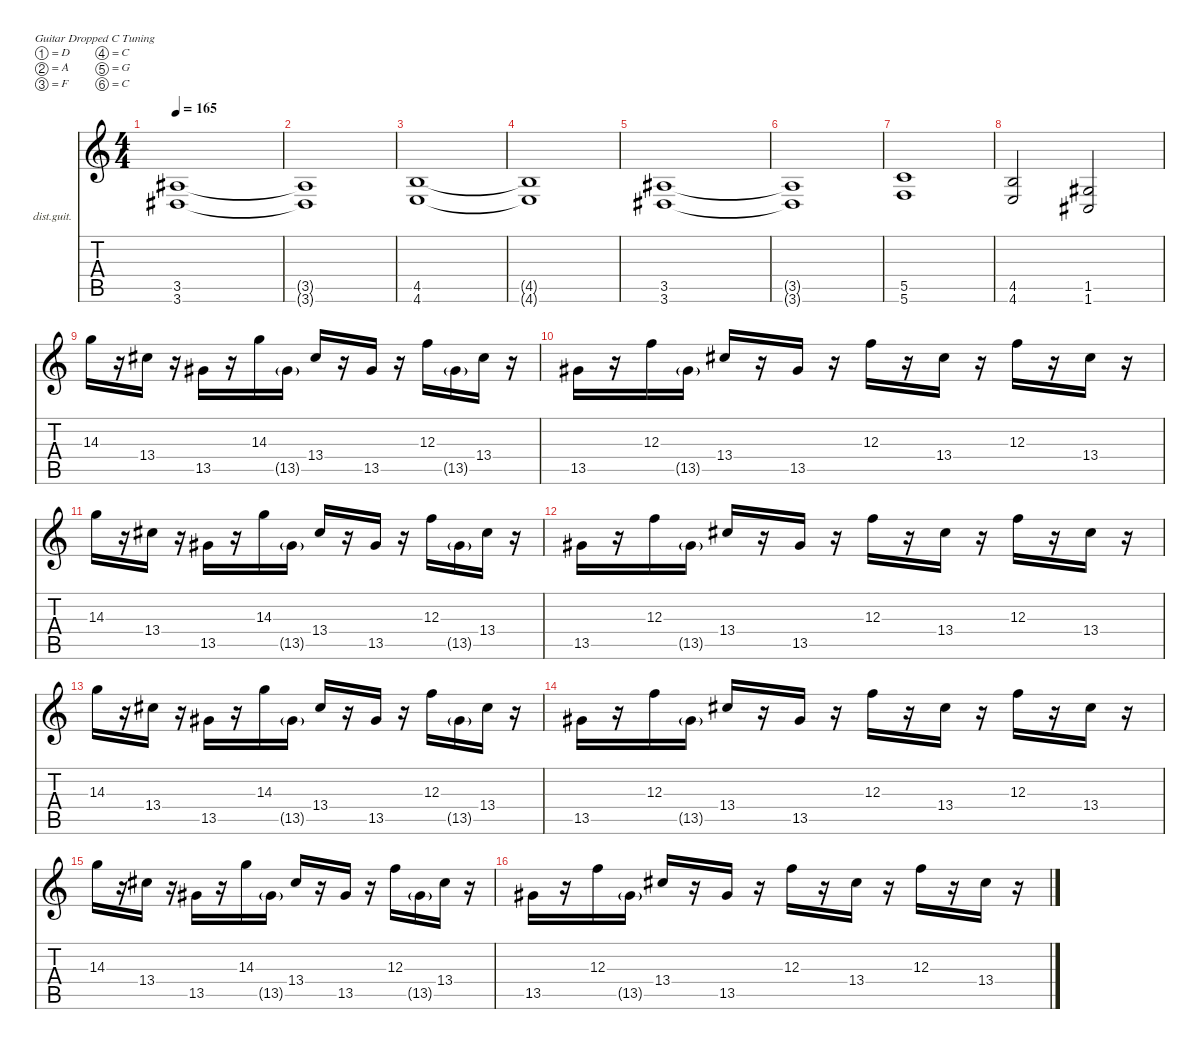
\defaultSystemsLayout 4
\hideDynamics
\bracketExtendMode nobrackets
\firstSystemTrackNameOrientation horizontal
\otherSystemsTrackNameOrientation horizontal
\track ("Devin Townsend (Guitar 1)" "dist.guit.") {mute instrument distortionguitar}
\staff {score tabs}
\tuning (D4 A3 F3 C3 G2 C2)
\ts (4 4)
\tempo 165
\clef g2
\ks c
(3.5{acc #} 3.6{acc #}).1{dy f beam Up} |
(3.5{t acc #} 3.6{t acc #}).1{beam Up} |
(4.5 4.6).1{beam Up} |
(4.5{t} 4.6{t}).1{beam Up} |
(3.5{acc #} 3.6{acc #}).1{beam Up} |
(3.5{t acc #} 3.6{t acc #}).1{beam Up} |
(5.5 5.6).1{beam Up} |
(4.5 4.6).2{beam Up} (1.5{acc #} 1.6{acc #}).2{beam Up} |
14.3.16{beam Down} r.16{beam Down} 13.4{acc #}.16{beam Down} r.16{beam Down} 13.5{acc #}.16{beam Down} r.16{beam Down} 14.3.16{beam Down} 13.5{g acc #}.16{beam Down} 13.4{acc #}.16{beam Up} r.16{beam Up} 13.5{acc #}.16{beam Up} r.16{beam Up} 12.3.16{beam Down} 13.5{g acc #}.16{beam Down} 13.4{acc #}.16{beam Down} r.16{beam Down} |
13.5{acc #}.16{beam Down} r.16{beam Down} 12.3.16{beam Down} 13.5{g acc #}.16{beam Down} 13.4{acc #}.16{beam Up} r.16{beam Up} 13.5{acc #}.16{beam Up} r.16{beam Up} 12.3.16{beam Down} r.16{beam Down} 13.4{acc #}.16{beam Down} r.16{beam Down} 12.3.16{beam Down} r.16{beam Down} 13.4{acc #}.16{beam Down} r.16{beam Down} |
14.3.16{beam Down} r.16{beam Down} 13.4{acc #}.16{beam Down} r.16{beam Down} 13.5{acc #}.16{beam Down} r.16{beam Down} 14.3.16{beam Down} 13.5{g acc #}.16{beam Down} 13.4{acc #}.16{beam Up} r.16{beam Up} 13.5{acc #}.16{beam Up} r.16{beam Up} 12.3.16{beam Down} 13.5{g acc #}.16{beam Down} 13.4{acc #}.16{beam Down} r.16{beam Down} |
13.5{acc #}.16{beam Down} r.16{beam Down} 12.3.16{beam Down} 13.5{g acc #}.16{beam Down} 13.4{acc #}.16{beam Up} r.16{beam Up} 13.5{acc #}.16{beam Up} r.16{beam Up} 12.3.16{beam Down} r.16{beam Down} 13.4{acc #}.16{beam Down} r.16{beam Down} 12.3.16{beam Down} r.16{beam Down} 13.4{acc #}.16{beam Down} r.16{beam Down} |
14.3.16{beam Down} r.16{beam Down} 13.4{acc #}.16{beam Down} r.16{beam Down} 13.5{acc #}.16{beam Down} r.16{beam Down} 14.3.16{beam Down} 13.5{g acc #}.16{beam Down} 13.4{acc #}.16{beam Up} r.16{beam Up} 13.5{acc #}.16{beam Up} r.16{beam Up} 12.3.16{beam Down} 13.5{g acc #}.16{beam Down} 13.4{acc #}.16{beam Down} r.16{beam Down} |
13.5{acc #}.16{beam Down} r.16{beam Down} 12.3.16{beam Down} 13.5{g acc #}.16{beam Down} 13.4{acc #}.16{beam Up} r.16{beam Up} 13.5{acc #}.16{beam Up} r.16{beam Up} 12.3.16{beam Down} r.16{beam Down} 13.4{acc #}.16{beam Down} r.16{beam Down} 12.3.16{beam Down} r.16{beam Down} 13.4{acc #}.16{beam Down} r.16{beam Down} |
14.3.16{beam Down} r.16{beam Down} 13.4{acc #}.16{beam Down} r.16{beam Down} 13.5{acc #}.16{beam Down} r.16{beam Down} 14.3.16{beam Down} 13.5{g acc #}.16{beam Down} 13.4{acc #}.16{beam Up} r.16{beam Up} 13.5{acc #}.16{beam Up} r.16{beam Up} 12.3.16{beam Down} 13.5{g acc #}.16{beam Down} 13.4{acc #}.16{beam Down} r.16{beam Down} |
13.5{acc #}.16{beam Down} r.16{beam Down} 12.3.16{beam Down} 13.5{g acc #}.16{beam Down} 13.4{acc #}.16{beam Up} r.16{beam Up} 13.5{acc #}.16{beam Up} r.16{beam Up} 12.3.16{beam Down} r.16{beam Down} 13.4{acc #}.16{beam Down} r.16{beam Down} 12.3.16{beam Down} r.16{beam Down} 13.4{acc #}.16{beam Down} r.16{beam Down}
